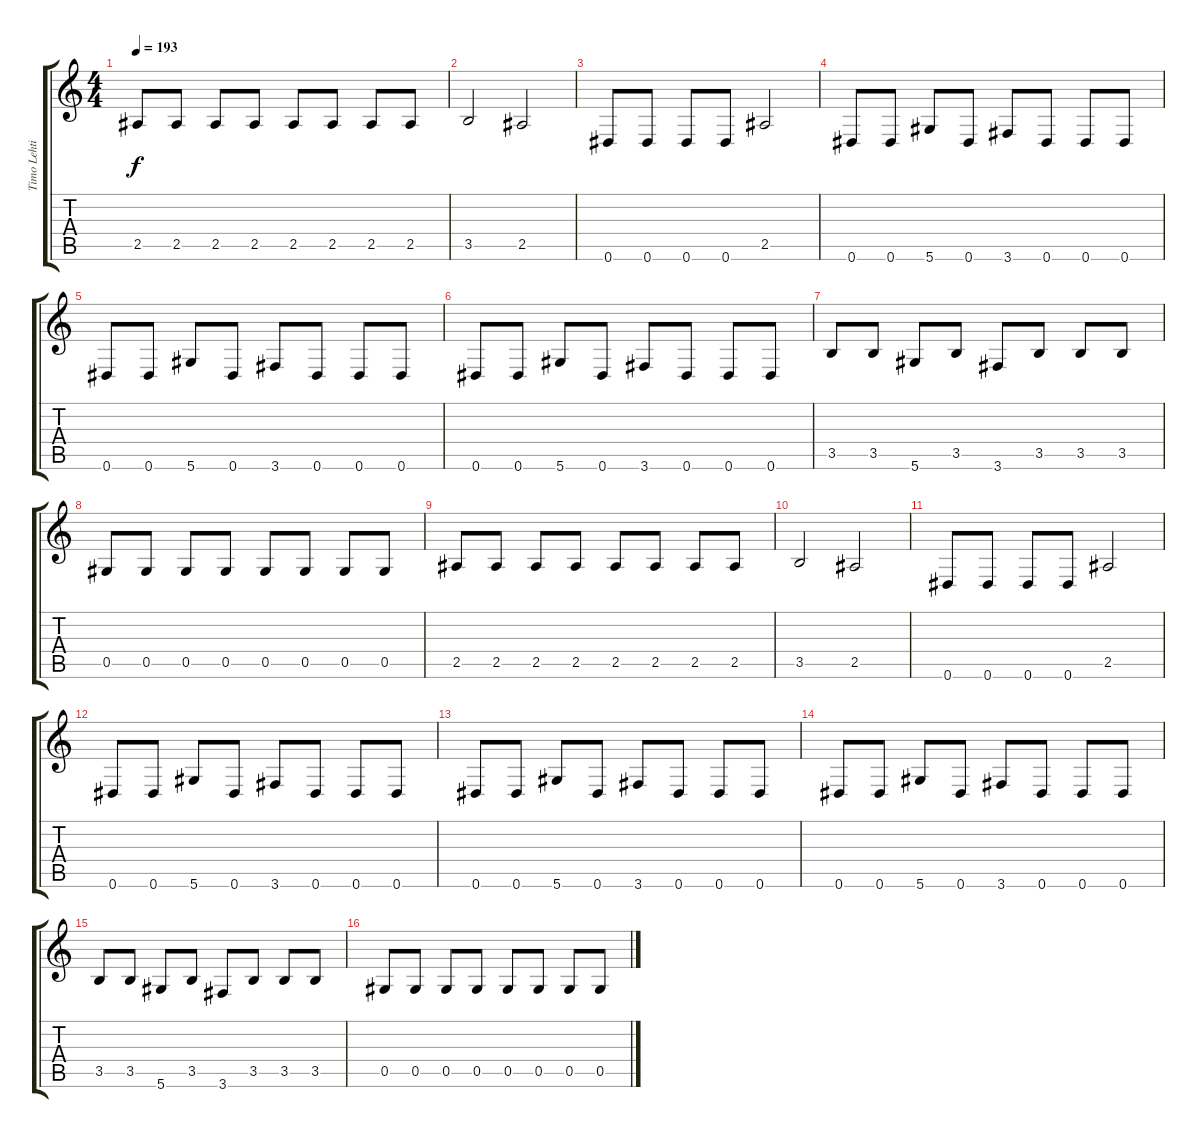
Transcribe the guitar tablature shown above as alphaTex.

\track ("Timo Lehtinen " "Timo Lehti") {instrument electricbasspick}
\staff {score tabs}
\tuning (Eb4 Bb3 Gb3 Db3 Ab2 Eb2) {hide}
\ts (4 4)
\tempo 193
\clef g2
\ks c
2.5.8{dy f} 2.5.8 2.5.8 2.5.8 2.5.8 2.5.8 2.5.8 2.5.8 |
3.5.2 2.5.2 |
0.6.8 0.6.8 0.6.8 0.6.8 2.5.2 |
0.6.8 0.6.8 5.6.8 0.6.8 3.6.8 0.6.8 0.6.8 0.6.8 |
0.6.8 0.6.8 5.6.8 0.6.8 3.6.8 0.6.8 0.6.8 0.6.8 |
0.6.8 0.6.8 5.6.8 0.6.8 3.6.8 0.6.8 0.6.8 0.6.8 |
3.5.8 3.5.8 5.6.8 3.5.8 3.6.8 3.5.8 3.5.8 3.5.8 |
0.5.8 0.5.8 0.5.8 0.5.8 0.5.8 0.5.8 0.5.8 0.5.8 |
2.5.8 2.5.8 2.5.8 2.5.8 2.5.8 2.5.8 2.5.8 2.5.8 |
3.5.2 2.5.2 |
0.6.8 0.6.8 0.6.8 0.6.8 2.5.2 |
0.6.8 0.6.8 5.6.8 0.6.8 3.6.8 0.6.8 0.6.8 0.6.8 |
0.6.8 0.6.8 5.6.8 0.6.8 3.6.8 0.6.8 0.6.8 0.6.8 |
0.6.8 0.6.8 5.6.8 0.6.8 3.6.8 0.6.8 0.6.8 0.6.8 |
3.5.8 3.5.8 5.6.8 3.5.8 3.6.8 3.5.8 3.5.8 3.5.8 |
0.5.8 0.5.8 0.5.8 0.5.8 0.5.8 0.5.8 0.5.8 0.5.8
